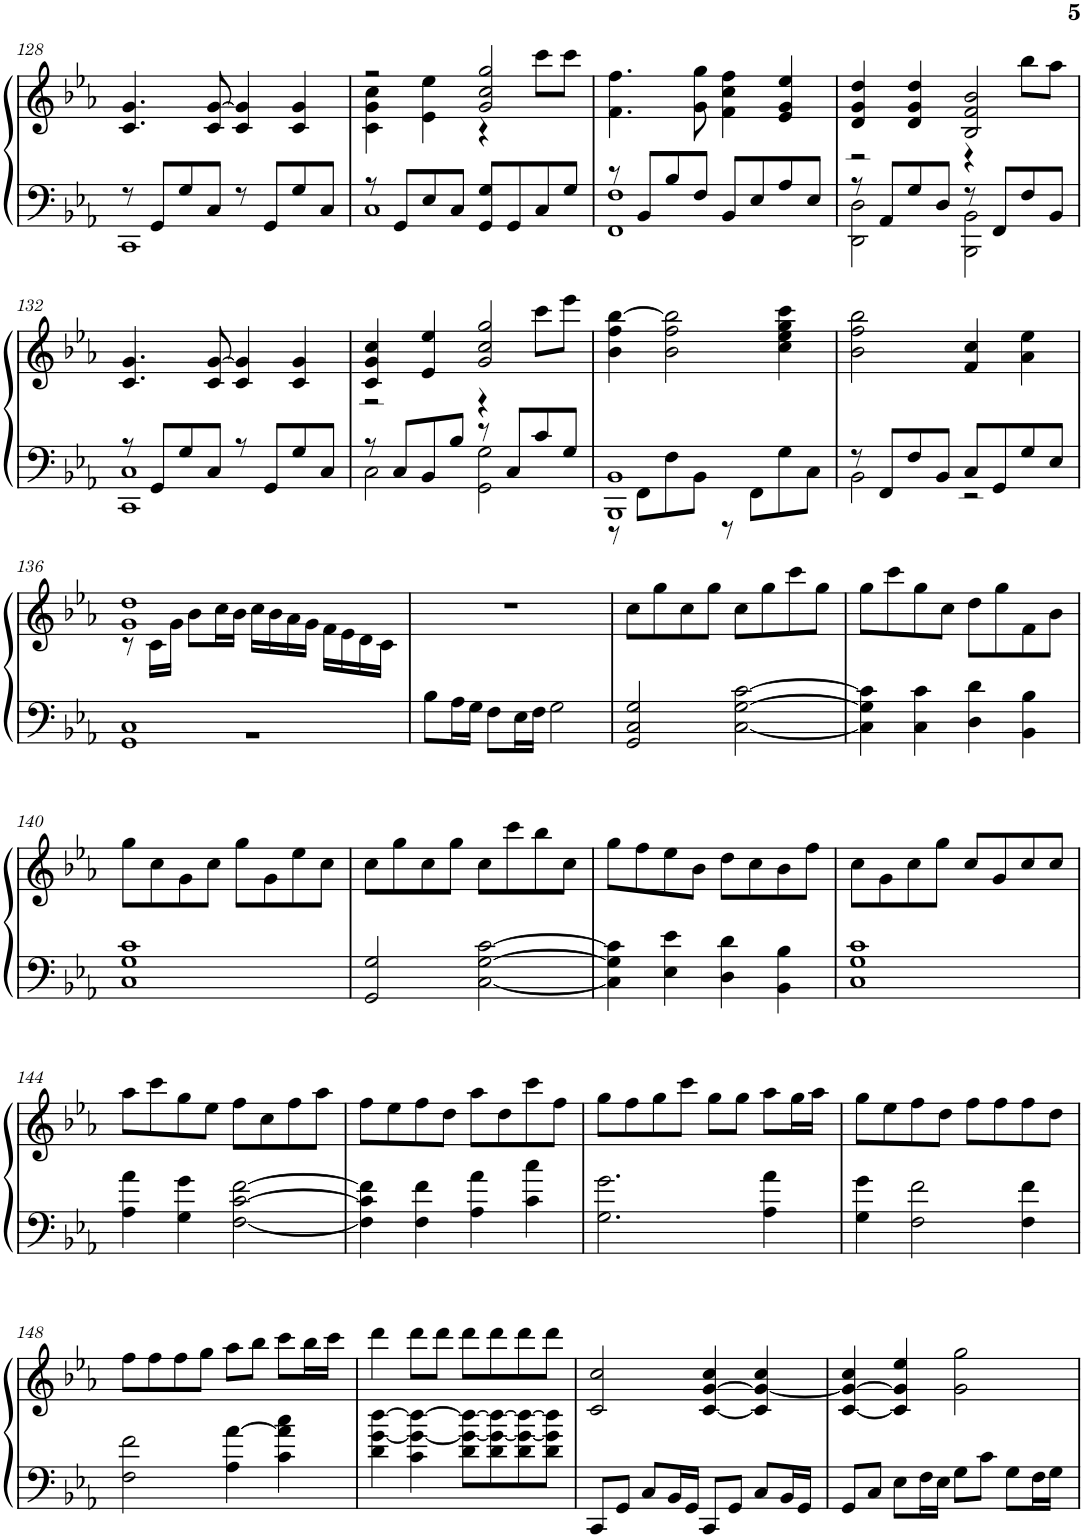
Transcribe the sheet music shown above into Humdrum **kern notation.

**kern	**kern
*part1	*part1
*staff2	*staff1
*I"钢琴, Right	*
!!LO:PB:g=z
*clefF4	*clefG2
*k[b-e-a-]	*k[b-e-a-]
*M4/4	*M4/4
=128	=128
*^	*
8r	1CC	4.c/ 4.g/
8GG/L	.	.
8G/	.	.
8C/J	.	8c/ [8g/
8r	.	4c/ 4g/]
8GG/L	.	.
8G/	.	4c/ 4g/
8C/J	.	.
=129	=129	=129
*	*	*^
8r	1C	2r	4c\ 4g\ 4cc\
8GG/L	.	.	.
8E-/	.	.	4e-\ 4ee-\
8C/J	.	.	.
8GG/ 8G/L	.	2g/ 2cc/ 2gg/	4r
8GG/	.	.	.
8C/	.	.	8ccc\L
8G/J	.	.	8ccc\J
*	*	*v	*v
=130	=130	=130
8r	1FF 1F	4.f\ 4.ff\
8BB-/L	.	.
8B-/	.	.
8F/J	.	8g\ 8gg\
8BB-/L	.	4f\ 4cc\ 4ff\
8E-/	.	.
8A-/	.	4e-/ 4g/ 4ee-/
8E-/J	.	.
=131	=131	=131
*	*	*^
8r	2DD\ 2D\	4d/ 4g/ 4dd/	2r
8AA-/L	.	.	.
8G/	.	4d/ 4g/ 4dd/	.
8D/J	.	.	.
8r	2BBB-\ 2BB-\	2B-/ 2f/ 2b-/	4r
8FF/L	.	.	.
8F/	.	.	8bb-\L
8BB-/J	.	.	8aa-\J
*	*	*v	*v
!!LO:LB:g=z
=132	=132	=132
8r	1CC 1C	4.c/ 4.g/
8GG/L	.	.
8G/	.	.
8C/J	.	8c/ [8g/
8r	.	4c/ 4g/]
8GG/L	.	.
8G/	.	4c/ 4g/
8C/J	.	.
=133	=133	=133
*	*	*^
8r	2C\	4c/ 4g/ 4cc/	2r
8C/L	.	.	.
8BB-/	.	4e-/ 4ee-/	.
8B-/J	.	.	.
8r	2GG\ 2G\	2g/ 2cc/ 2gg/	4r
8C/L	.	.	.
8c/	.	.	8ccc\L
8G/J	.	.	8eee-\J
*	*	*v	*v
=134	=134	=134
1BBB- 1BB-	8r	4b-\ 4ff\ [4bb-\
.	8FF\L	.
.	8F\	2b-\ 2ff\ 2bb-\]
.	8BB-\J	.
.	8r	.
.	8FF\L	.
.	8G\	4cc\ 4ee-\ 4gg\ 4ccc\
.	8C\J	.
=135	=135	=135
8r	2BB-\	2b-\ 2ff\ 2bb-\
8FF/L	.	.
8F/	.	.
8BB-/J	.	.
8C/L	2r	4f/ 4cc/
8GG/	.	.
8G/	.	4a-\ 4ee-\
8E-/J	.	.
!!LO:LB:g=z
=136	=136	=136
*	*	*^
1GG 1C	1r	1g 1dd	8r
.	.	.	16c\LL
.	.	.	16g\JJ
.	.	.	8b-\L
.	.	.	16cc\L
.	.	.	16b-\JJ
.	.	.	16cc\LL
.	.	.	16b-\
.	.	.	16a-\
.	.	.	16g\JJ
.	.	.	16f\LL
.	.	.	16e-\
.	.	.	16d\
.	.	.	16c\JJ
*v	*v	*	*
*	*v	*v
=137	=137
8B-\L	1r
16A-\L	.
16G\JJ	.
8F\L	.
16E-\L	.
16F\JJ	.
2G\	.
=138	=138
2GG/ 2C/ 2G/	8cc\L
.	8gg\
.	8cc\
.	8gg\J
[2C\ [2G\ [2c\	8cc\L
.	8gg\
.	8ccc\
.	8gg\J
=139	=139
4C\] 4G\] 4c\]	8gg\L
.	8ccc\
4C\ 4c\	8gg\
.	8cc\J
4D\ 4d\	8dd\L
.	8gg\
4BB-\ 4B-\	8f\
.	8b-\J
!!LO:LB:g=z
=140	=140
1C 1G 1c	8gg\L
.	8cc\
.	8g\
.	8cc\J
.	8gg\L
.	8g\
.	8ee-\
.	8cc\J
=141	=141
2GG/ 2G/	8cc\L
.	8gg\
.	8cc\
.	8gg\J
[2C\ [2G\ [2c\	8cc\L
.	8ccc\
.	8bb-\
.	8cc\J
=142	=142
4C\] 4G\] 4c\]	8gg\L
.	8ff\
4E-\ 4e-\	8ee-\
.	8b-\J
4D\ 4d\	8dd\L
.	8cc\
4BB-\ 4B-\	8b-\
.	8ff\J
=143	=143
1C 1G 1c	8cc\L
.	8g\
.	8cc\
.	8gg\J
.	8cc/L
.	8g/
.	8cc/
.	8cc/J
!!LO:LB:g=z
=144	=144
4A-\ 4a-\	8aa-\L
.	8ccc\
4G\ 4g\	8gg\
.	8ee-\J
[2F\ [2c\ [2f\	8ff\L
.	8cc\
.	8ff\
.	8aa-\J
=145	=145
4F\] 4c\] 4f\]	8ff\L
.	8ee-\
4F\ 4f\	8ff\
.	8dd\J
4A-\ 4a-\	8aa-\L
.	8dd\
4c\ 4cc\	8ccc\
.	8ff\J
=146	=146
2.G\ 2.g\	8gg\L
.	8ff\
.	8gg\
.	8ccc\J
.	8gg\L
.	8gg\J
4A-\ 4a-\	8aa-\L
.	16gg\L
.	16aa-\JJ
=147	=147
4G\ 4g\	8gg\L
.	8ee-\
2F\ 2f\	8ff\
.	8dd\J
.	8ff\L
.	8ff\
4F\ 4f\	8ff\
.	8dd\J
!!LO:LB:g=z
=148	=148
2F\ 2f\	8ff\L
.	8ff\
.	8ff\
.	8gg\J
4A-\ [4a-\	8aa-\L
.	8bb-\J
4c\ 4a-\] 4cc\	8ccc\L
.	16bb-\L
.	16ccc\JJ
=149	=149
4d\ [4g\ [4dd\	4ddd\
4c\ 4g\_ 4dd\_	8ddd\L
.	8ddd\J
8d\ 8g\_ 8dd\_L	8ddd\L
8d\ 8g\_ 8dd\_	8ddd\
8d\ 8g\_ 8dd\_	8ddd\
8d\ 8g\] 8dd\]J	8ddd\J
=150	=150
8CC/L	2c/ 2cc/
8GG/J	.
8C/L	.
16BB-/L	.
16GG/JJ	.
8CC/L	[4c/ [4g/ 4cc/
8GG/J	.
8C/L	4c/] 4g/_ 4cc/
16BB-/L	.
16GG/JJ	.
=151	=151
8GG/L	[4c/ 4g/_ 4cc/
8C/J	.
8E-\L	4c/] 4g/] 4ee-/
16F\L	.
16E-\JJ	.
8G\L	2g\ 2gg\
8c\J	.
8G\L	.
16F\L	.
16G\JJ	.
=	=
*-	*-
